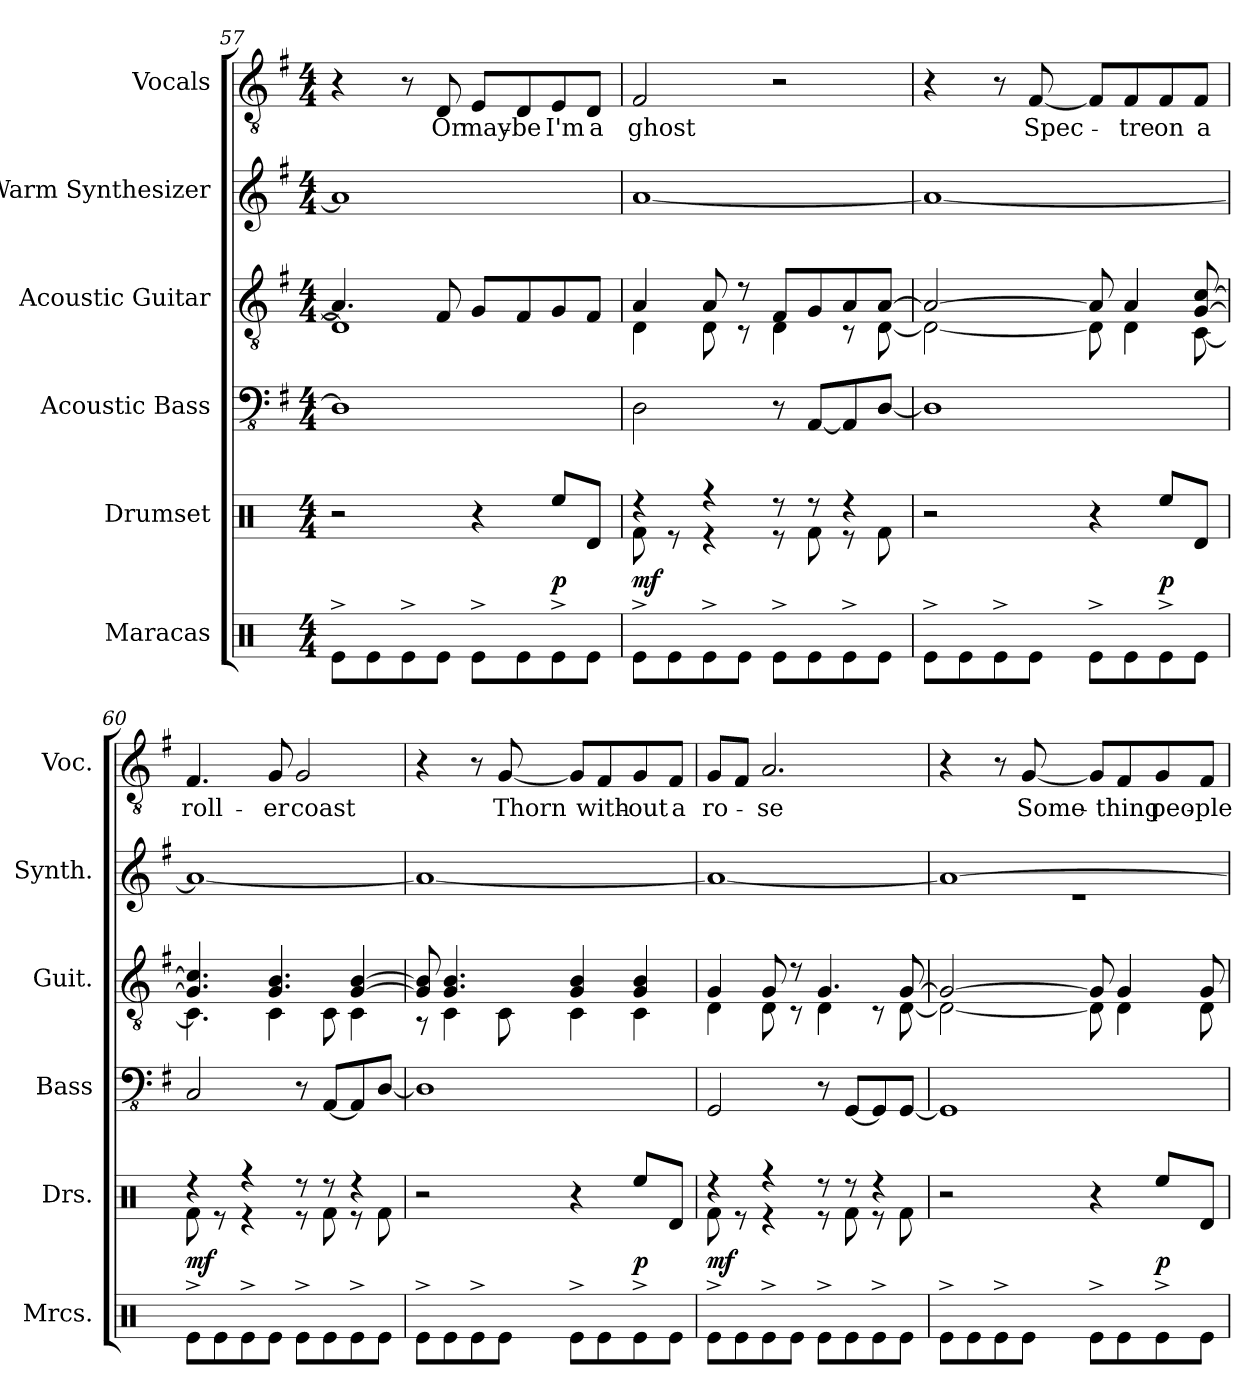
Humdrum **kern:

**kern	**kern	**dynam	**kern	**kern	**kern	**kern	**text
*part6	*part5	*part5	*part4	*part3	*part2	*part1	*part1
*staff6	*staff5	*staff5	*staff4	*staff3	*staff2	*staff1	*staff1
*I"Maracas	*I"Drumset	*	*I"Acoustic Bass	*I"Acoustic Guitar	*I"Warm Synthesizer	*I"Vocals	*
*I'Mrcs.	*I'Drs.	*	*I'Bass	*I'Guit.	*I'Synth.	*I'Voc.	*
*clefX	*clefX	*	*clefFv4	*clefGv2	*clefG2	*clefGv2	*
*k[]	*k[]	*	*k[f#]	*k[f#]	*k[f#]	*k[f#]	*
*M4/4	*M4/4	*	*M4/4	*M4/4	*M4/4	*M4/4	*
=57	=57	=57	=57	=57	=57	=57	=57
*	*	*	*	*^	*	*	*
8Re^\L	2r	.	1DD]	4.A/]	1D]	1a]	4r	.
8Re\	.	.	.	.	.	.	.	.
8Re^\	.	.	.	.	.	.	8r	.
!	!	!	!	!	!	!	!	!LO:LY:b
8Re\J	.	.	.	8F#/	.	.	8D/	Or
!	!	!	!	!	!	!	!	!LO:LY:b
8Re^\L	4r	.	.	8G/L	.	.	8E/L	may-
!	!	!	!	!	!	!	!	!LO:LY:b
8Re\	.	.	.	8F#/	.	.	8D/	-be
!	!	!LO:DY:b	!	!	!	!	!	!LO:LY:b
8Re^\	8Ree/L	p	.	8G/	.	.	8E/	I'm
!	!	!	!	!	!	!	!	!LO:LY:b
8Re\J	8Rd/J	.	.	8F#/J	.	.	8D/J	a
=58	=58	=58	=58	=58	=58	=58	=58	=58
*	*^	*	*	*	*	*	*	*
!	!	!	!LO:DY:b	!	!	!	!	!	!LO:LY:b
8Re^\L	4r	8Rf\	mf	2DD\	4A/	4D\	[1a	2F#/	ghost
8Re\	.	8r	.	.	.	.	.	.	.
8Re^\	4r	4r	.	.	8A/	8D\	.	.	.
8Re\J	.	.	.	.	8r	8r	.	.	.
8Re^\L	8r	8r	.	8r	8F#/L	4D\	.	2r	.
8Re\	8r	8Rf\	.	[8AAA/L	8G/	.	.	.	.
8Re^\	4r	8r	.	8AAA/]	8A/	8r	.	.	.
8Re\J	.	8Rf\	.	[8DD/J	[8A/J	[8D\	.	.	.
*	*v	*v	*	*	*	*	*	*	*
=59	=59	=59	=59	=59	=59	=59	=59	=59
8Re^\L	2r	.	1DD]	2A/_	2D\_	1a_	4r	.
8Re\	.	.	.	.	.	.	.	.
8Re^\	.	.	.	.	.	.	8r	.
!	!	!	!	!	!	!	!	!LO:LY:b
8Re\J	.	.	.	.	.	.	[8F#/	Spec-
8Re^\L	4r	.	.	8A/]	8D\]	.	8F#/L]	.
!	!	!	!	!	!	!	!	!LO:LY:b
8Re\	.	.	.	4A/	4D\	.	8F#/	-tre
!	!	!LO:DY:b	!	!	!	!	!	!LO:LY:b
8Re^\	8Ree/L	p	.	.	.	.	8F#/	on
!	!	!	!	!	!	!	!	!LO:LY:b
8Re\J	8Rd/J	.	.	[8G/ [8c/	[8C\	.	8F#/J	a
!!LO:PB:g=z
=60	=60	=60	=60	=60	=60	=60	=60	=60
*	*^	*	*	*	*	*	*	*
!	!	!	!LO:DY:b	!	!	!	!	!	!LO:LY:b
8Re^\L	4r	8Rf\	mf	2CC/	4.G/] 4.c/]	4.C\]	1a_	4.F#/	roll-
8Re\	.	8r	.	.	.	.	.	.	.
8Re^\	4r	4r	.	.	.	.	.	.	.
!	!	!	!	!	!	!	!	!	!LO:LY:b
8Re\J	.	.	.	.	4.G/ 4.B/	4C\	.	8G/	-er
!	!	!	!	!	!	!	!	!	!LO:LY:b
8Re^\L	8r	8r	.	8r	.	.	.	2G/	coast
8Re\	8r	8Rf\	.	[8AAA/L	.	8C\	.	.	.
8Re^\	4r	8r	.	8AAA/]	[4G/ [4B/	4C\	.	.	.
8Re\J	.	8Rf\	.	[8DD/J	.	.	.	.	.
*	*v	*v	*	*	*	*	*	*	*
=61	=61	=61	=61	=61	=61	=61	=61	=61
8Re^\L	2r	.	1DD]	8G/] 8B/]	8r	1a_	4r	.
8Re\	.	.	.	4.G/ 4.B/	4C\	.	.	.
8Re^\	.	.	.	.	.	.	8r	.
!	!	!	!	!	!	!	!	!LO:LY:b
8Re\J	.	.	.	.	8C\	.	[8G/	Thorn
8Re^\L	4r	.	.	4G/ 4B/	4C\	.	8G/L]	.
!	!	!	!	!	!	!	!	!LO:LY:b
8Re\	.	.	.	.	.	.	8F#/	with-
!	!	!LO:DY:b	!	!	!	!	!	!LO:LY:b
8Re^\	8Ree/L	p	.	4G/ 4B/	4C\	.	8G/	-out
!	!	!	!	!	!	!	!	!LO:LY:b
8Re\J	8Rd/J	.	.	.	.	.	8F#/J	a
=62	=62	=62	=62	=62	=62	=62	=62	=62
*	*^	*	*	*	*	*	*	*
!	!	!	!LO:DY:b	!	!	!	!	!	!LO:LY:b
8Re^\L	4r	8Rf\	mf	2GGG/	4G/	4D\	1a_	8G/L	ro-
8Re\	.	8r	.	.	.	.	.	8F#/J	.
!	!	!	!	!	!	!	!	!	!LO:LY:b
8Re^\	4r	4r	.	.	8G/	8D\	.	2.A/	-se
8Re\J	.	.	.	.	8r	8r	.	.	.
8Re^\L	8r	8r	.	8r	4.G/	4D\	.	.	.
8Re\	8r	8Rf\	.	[8GGG/L	.	.	.	.	.
8Re^\	4r	8r	.	8GGG/]	.	8r	.	.	.
8Re\J	.	8Rf\	.	[8GGG/J	[8G/	[8D\	.	.	.
*	*v	*v	*	*	*	*	*	*	*
!!LO:LB:g=z
=63	=63	=63	=63	=63	=63	=63	=63	=63
*	*	*	*	*	*	*^	*	*
8Re^\L	2r	.	1GGG]	2G/_	2D\_	1a_	1r	4r	.
8Re\	.	.	.	.	.	.	.	.	.
8Re^\	.	.	.	.	.	.	.	8r	.
!	!	!	!	!	!	!	!	!	!LO:LY:b
8Re\J	.	.	.	.	.	.	.	[8G/	Some-
8Re^\L	4r	.	.	8G/]	8D\]	.	.	8G/L]	.
!	!	!	!	!	!	!	!	!	!LO:LY:b
8Re\	.	.	.	4G/	4D\	.	.	8F#/	-thing
!	!	!LO:DY:b	!	!	!	!	!	!	!LO:LY:b
8Re^\	8Ree/L	p	.	.	.	.	.	8G/	peo-
!	!	!	!	!	!	!	!	!	!LO:LY:b
8Re\J	8Rd/J	.	.	8G/	8D\	.	.	8F#/J	-ple
*	*	*	*	*v	*v	*	*	*	*
*	*	*	*	*	*v	*v	*	*
=	=	=	=	=	=	=	=
*-	*-	*-	*-	*-	*-	*-	*-
